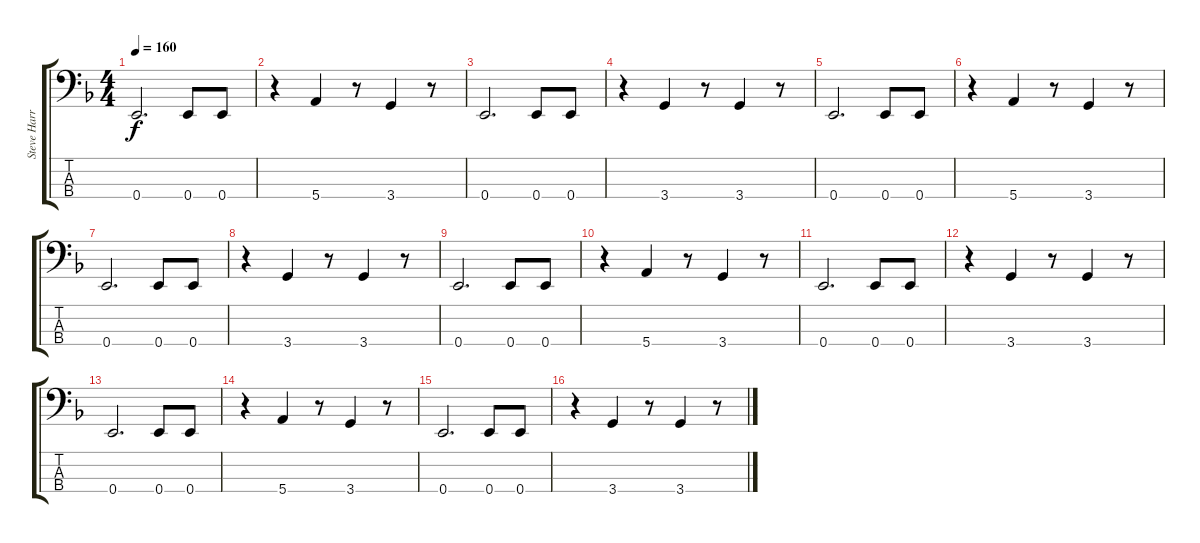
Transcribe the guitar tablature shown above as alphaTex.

\track ("Steve Harris" "Steve Harr") {instrument electricbassfinger}
\staff {score tabs}
\tuning (G2 D2 A1 E1) {hide}
\ts (4 4)
\tempo 160
\clef f4
\ks f
0.4.2{d dy f} 0.4.8 0.4.8 |
r.4 5.4.4 r.8 3.4.4 r.8 |
0.4.2{d} 0.4.8 0.4.8 |
r.4 3.4.4 r.8 3.4.4 r.8 |
0.4.2{d} 0.4.8 0.4.8 |
r.4 5.4.4 r.8 3.4.4 r.8 |
0.4.2{d} 0.4.8 0.4.8 |
r.4 3.4.4 r.8 3.4.4 r.8 |
0.4.2{d} 0.4.8 0.4.8 |
r.4 5.4.4 r.8 3.4.4 r.8 |
0.4.2{d} 0.4.8 0.4.8 |
r.4 3.4.4 r.8 3.4.4 r.8 |
0.4.2{d} 0.4.8 0.4.8 |
r.4 5.4.4 r.8 3.4.4 r.8 |
0.4.2{d} 0.4.8 0.4.8 |
r.4 3.4.4 r.8 3.4.4 r.8
